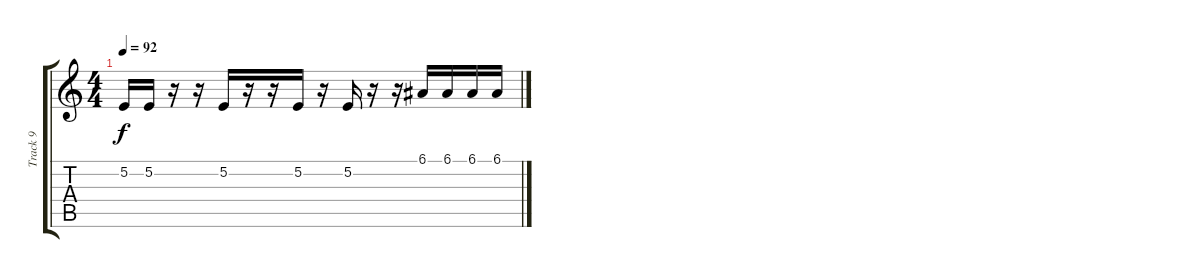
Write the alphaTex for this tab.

\track ("Track 9" "Track 9") {instrument orchestrahit}
\staff {score tabs}
\tuning (E4 B3 G3 D3 A2 E2) {hide}
\ts (4 4)
\tempo 92
\clef g2
\ks c
5.2.16{dy f} 5.2.16 r.16 r.16 5.2.16 r.16 r.16 5.2.16 r.16 5.2.16 r.16 r.16 6.1.16 6.1.16 6.1.16 6.1.16
